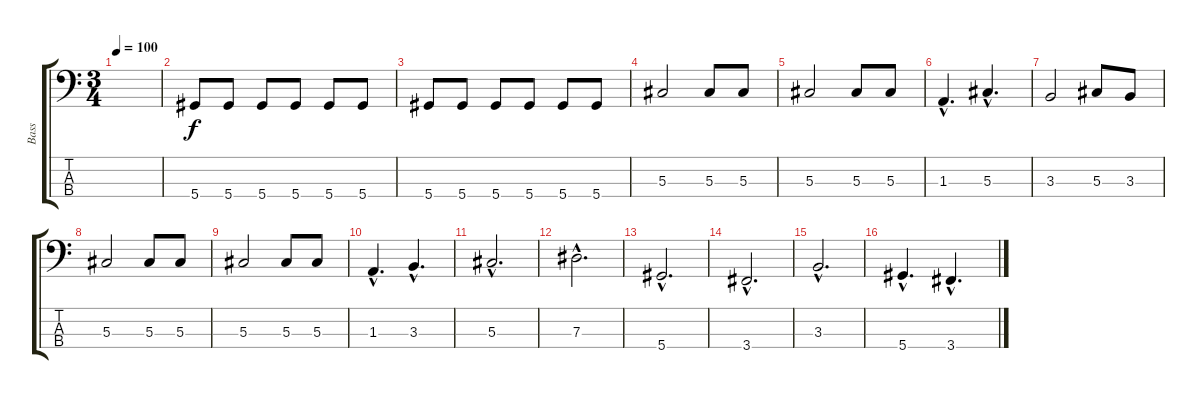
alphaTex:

\track ("Bass" "Bass") {instrument electricbassfinger}
\staff {score tabs}
\tuning (Gb2 Db2 Ab1 Eb1) {hide}
\ts (3 4)
\tempo 100
\clef f4
\ks c
|
5.4.8 5.4.8 5.4.8 5.4.8 5.4.8 5.4.8 |
5.4.8 5.4.8 5.4.8 5.4.8 5.4.8 5.4.8 |
5.3.2 5.3.8 5.3.8 |
5.3.2 5.3.8 5.3.8 |
1.3{hac}.4{d} 5.3{hac}.4{d} |
3.3.2 5.3.8 3.3.8 |
5.3.2 5.3.8 5.3.8 |
5.3.2 5.3.8 5.3.8 |
1.3{hac}.4{d} 3.3{hac}.4{d} |
5.3{hac}.2{d} |
7.3{hac}.2{d} |
5.4{hac}.2{d} |
3.4{hac}.2{d} |
3.3{hac}.2{d} |
5.4{hac}.4{d} 3.4{hac}.4{d}
